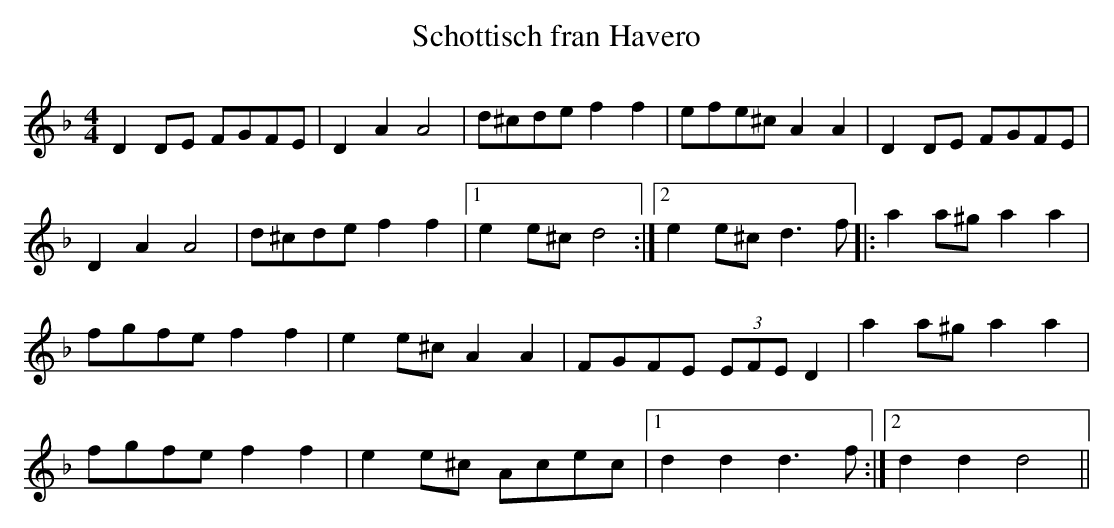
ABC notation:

X:1
T:Schottisch fran Havero
M:4/4
L:1/8
K:Dm
D2DE FGFE | D2A2 A4 | d^cde f2f2 | efe^c A2A2 | D2DE FGFE |
D2A2 A4 | d^cde f2f2 |1 e2e^c d4 :|2 e2e^c d3f |: a2a^ga2a2 |
fgfe f2f2 | e2e^c A2A2 | FGFE (3EFE D2 | a2a^ga2a2 |
fgfe f2f2 | e2e^c Acec |1 d2d2d3f :|2 d2d2d4 ||
